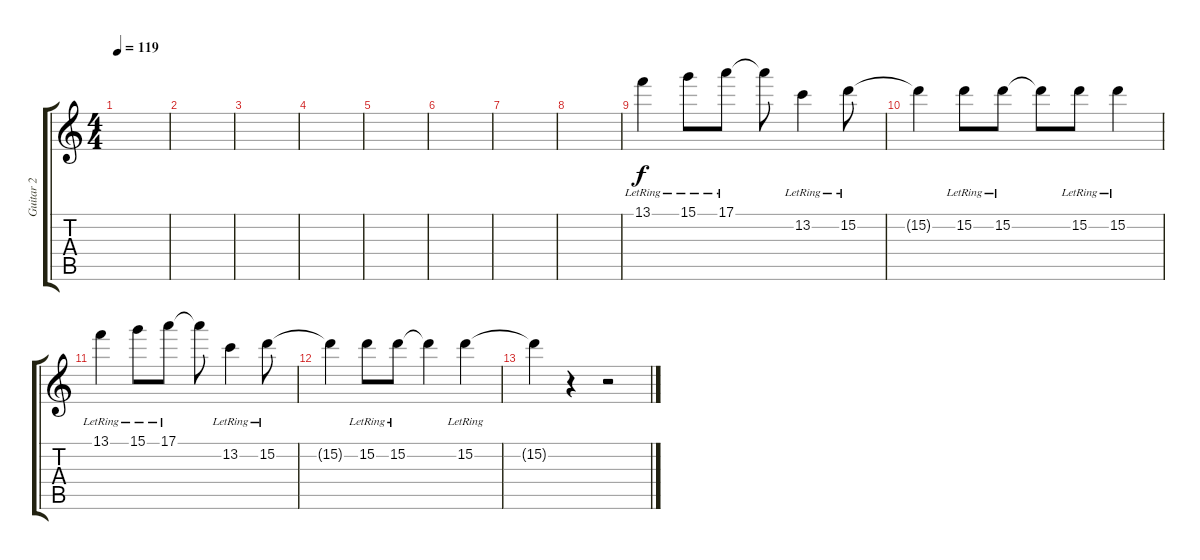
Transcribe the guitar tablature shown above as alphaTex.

\track ("Guitar 2" "Guitar 2") {instrument electricguitarclean}
\staff {score tabs}
\tuning (E4 B3 G3 D3 A2 E2) {hide}
\ts (4 4)
\tempo 119
\clef g2
\ks c
|
|
|
|
|
|
|
|
13.1{lr}.4 15.1{lr}.8 17.1{lr}.8 17.1{t}.8 13.2{lr}.4 15.2{lr}.8 |
15.2{t}.4 15.2{lr}.8 15.2{lr}.8 15.2{t}.8 15.2{lr}.8 15.2{lr}.4 |
13.1{lr}.4 15.1{lr}.8 17.1{lr}.8 17.1{t}.8 13.2{lr}.4 15.2{lr}.8 |
15.2{t}.4 15.2{lr}.8 15.2{lr}.8 15.2{t}.4 15.2{lr}.4 |
15.2{t}.4 r.4 r.2
